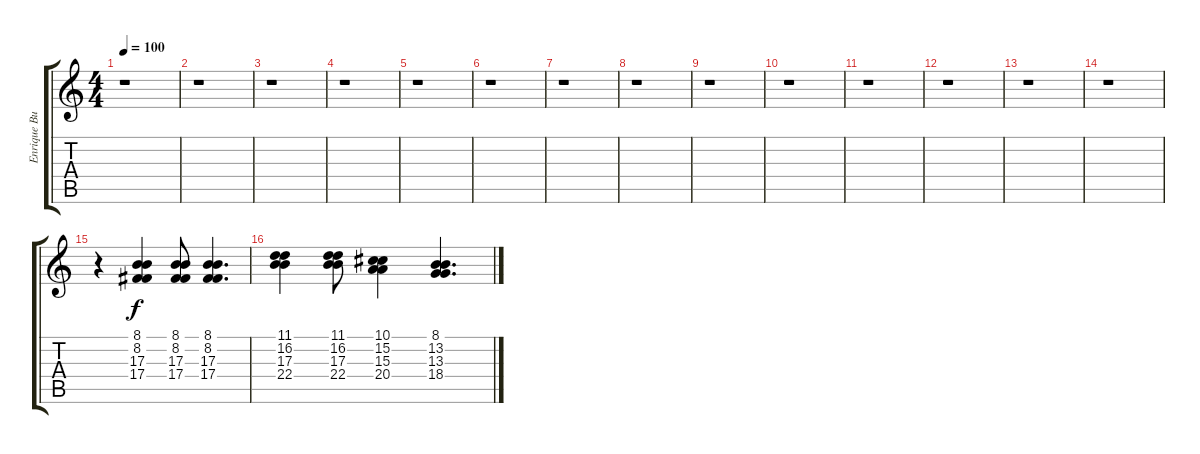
\track ("Enrique Bunbury" "Enrique Bu") {instrument sopranosax}
\staff {score tabs}
\tuning (Eb4 Bb3 Gb3 Db3 Ab2 Eb2) {hide}
\ts (4 4)
\tempo 100
\clef g2
\ks c
r.1{dy f} |
r.1 |
r.1 |
r.1 |
r.1 |
r.1 |
r.1 |
r.1 |
r.1 |
r.1 |
r.1 |
r.1 |
r.1 |
r.1 |
r.4 (8.1 8.2 17.3 17.4).4 (8.1 8.2 17.3 17.4).8 (8.1 8.2 17.3 17.4).4{d} |
(11.1 16.2 17.3 22.4).4 (11.1 16.2 17.3 22.4).8 (10.1 15.2 15.3 20.4).4 (8.1 13.2 13.3 18.4).4{d}
